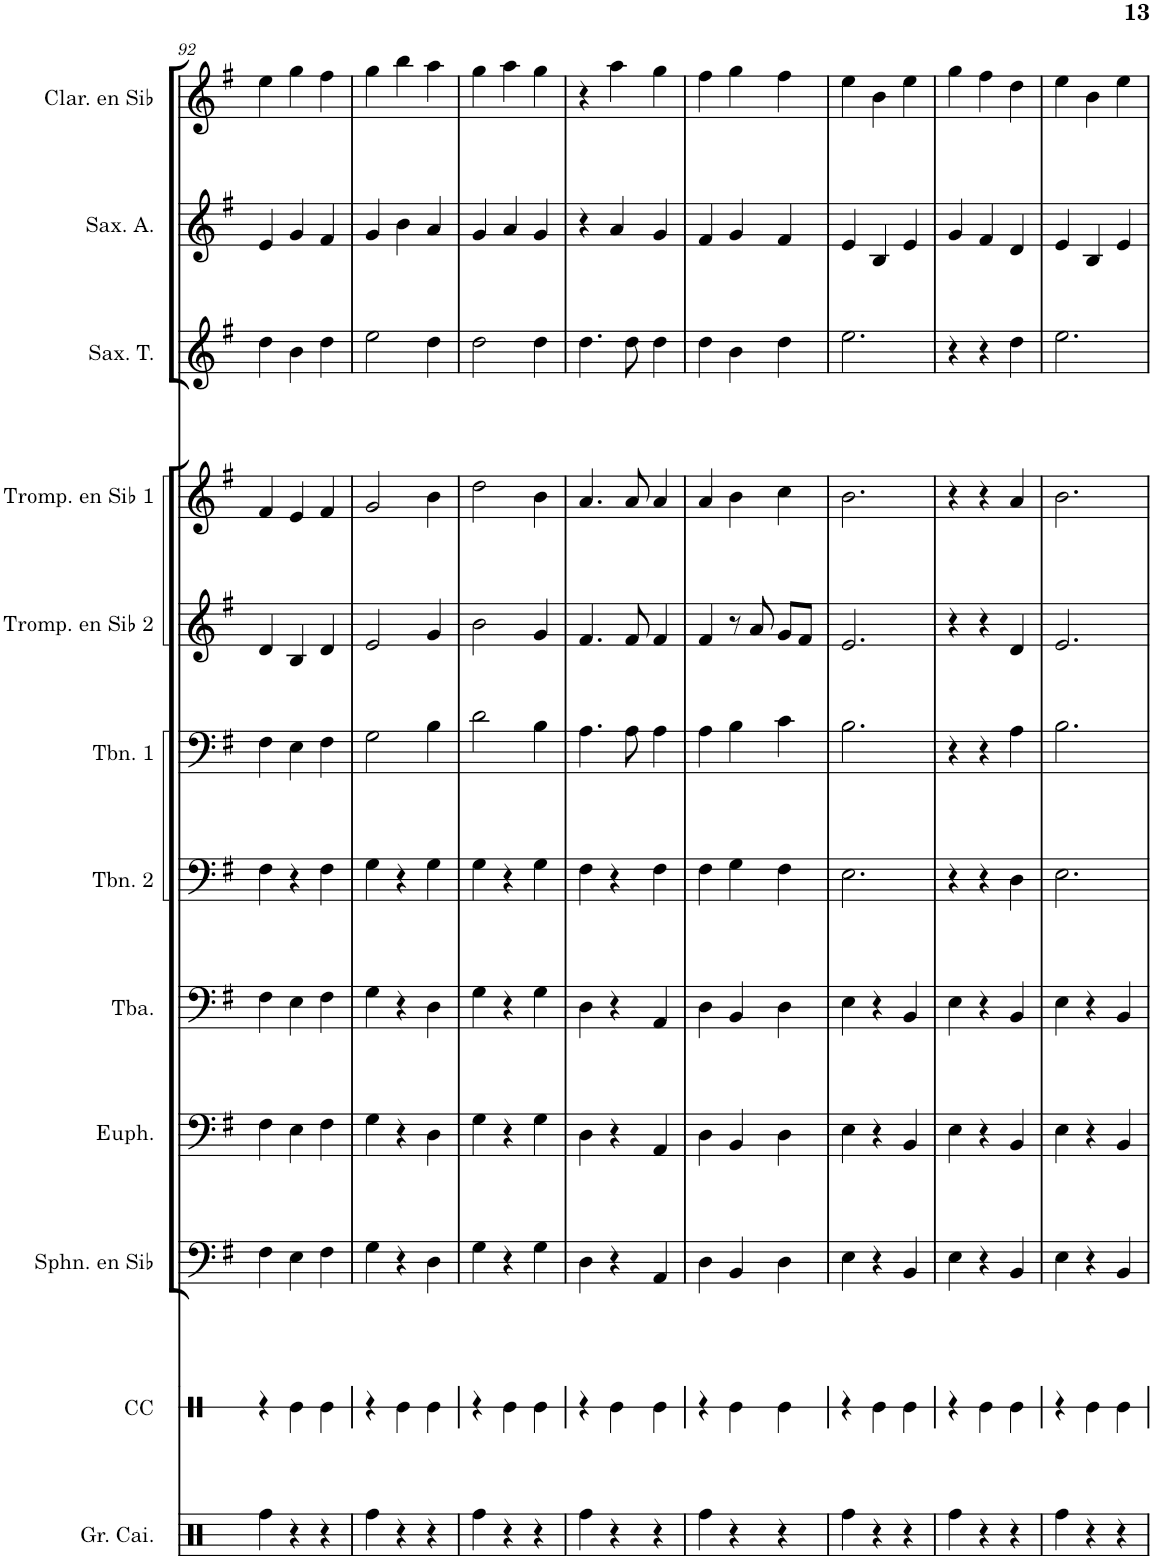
**kern	**kern	**kern	**kern	**kern	**kern	**kern	**kern	**kern	**kern	**kern	**kern
*part12	*part11	*part10	*part9	*part8	*part7	*part6	*part5	*part4	*part3	*part2	*part1
*staff12	*staff11	*staff10	*staff9	*staff8	*staff7	*staff6	*staff5	*staff4	*staff3	*staff2	*staff1
*I"Grosses caisses	*I"Caisse claire	*I"Sousaphone en Sib	*I"Euphonium	*I"Tuba	*I"Trombone 2	*I"Trombone 1	*I"Trompette en Sib 2	*I"Trompette en Sib 1	*I"Saxophone Ténor	*I"Saxophone Alto	*I"Clarinette en Sib
*I'Gr. Cai.	*I'CC	*I'Sphn. en Sib	*I'Euph.	*I'Tba.	*I'Tbn. 2	*I'Tbn. 1	*I'Tromp. en Sib 2	*I'Tromp. en Sib 1	*I'Sax. T.	*I'Sax. A.	*I'Clar. en Sib
!!LO:PB:g=z
*clefX	*clefX	*clefF4	*clefF4	*clefF4	*clefF4	*clefF4	*clefG2	*clefG2	*clefG2	*clefG2	*clefG2
*	*	*Trd7c12	*	*	*	*	*Trd1c2	*Trd1c2	*Trd7c12	*Trd5c9	*Trd1c2
*k[]	*k[]	*k[f#]	*k[f#]	*k[f#]	*k[f#]	*k[f#]	*k[f#]	*k[f#]	*k[f#]	*k[f#]	*k[f#]
*M3/4	*M3/4	*M3/4	*M3/4	*M3/4	*M3/4	*M3/4	*M3/4	*M3/4	*M3/4	*M3/4	*M3/4
=92	=92	=92	=92	=92	=92	=92	=92	=92	=92	=92	=92
4Rff\	4r	4F#\	4F#\	4F#\	4F#\	4F#\	4d/	4f#/	4dd\	4e/	4ee\
4r	4Re\	4E\	4E\	4E\	4r	4E\	4B/	4e/	4b\	4g/	4gg\
4r	4Re\	4F#\	4F#\	4F#\	4F#\	4F#\	4d/	4f#/	4dd\	4f#/	4ff#\
=93	=93	=93	=93	=93	=93	=93	=93	=93	=93	=93	=93
4Rff\	4r	4G\	4G\	4G\	4G\	2G\	2e/	2g/	2ee\	4g/	4gg\
4r	4Re\	4r	4r	4r	4r	.	.	.	.	4b\	4bb\
4r	4Re\	4D\	4D\	4D\	4G\	4B\	4g/	4b\	4dd\	4a/	4aa\
=94	=94	=94	=94	=94	=94	=94	=94	=94	=94	=94	=94
4Rff\	4r	4G\	4G\	4G\	4G\	2d\	2b\	2dd\	2dd\	4g/	4gg\
4r	4Re\	4r	4r	4r	4r	.	.	.	.	4a/	4aa\
4r	4Re\	4G\	4G\	4G\	4G\	4B\	4g/	4b\	4dd\	4g/	4gg\
=95	=95	=95	=95	=95	=95	=95	=95	=95	=95	=95	=95
4Rff\	4r	4D\	4D\	4D\	4F#\	4.A\	4.f#/	4.a/	4.dd\	4r	4r
4r	4Re\	4r	4r	4r	4r	.	.	.	.	4a/	4aa\
.	.	.	.	.	.	8A\	8f#/	8a/	8dd\	.	.
4r	4Re\	4AA/	4AA/	4AA/	4F#\	4A\	4f#/	4a/	4dd\	4g/	4gg\
=96	=96	=96	=96	=96	=96	=96	=96	=96	=96	=96	=96
4Rff\	4r	4D\	4D\	4D\	4F#\	4A\	4f#/	4a/	4dd\	4f#/	4ff#\
4r	4Re\	4BB/	4BB/	4BB/	4G\	4B\	8r	4b\	4b\	4g/	4gg\
.	.	.	.	.	.	.	8a/	.	.	.	.
4r	4Re\	4D\	4D\	4D\	4F#\	4c\	8g/L	4cc\	4dd\	4f#/	4ff#\
.	.	.	.	.	.	.	8f#/J	.	.	.	.
=97	=97	=97	=97	=97	=97	=97	=97	=97	=97	=97	=97
4Rff\	4r	4E\	4E\	4E\	2.E\	2.B\	2.e/	2.b\	2.ee\	4e/	4ee\
4r	4Re\	4r	4r	4r	.	.	.	.	.	4B/	4b\
4r	4Re\	4BB/	4BB/	4BB/	.	.	.	.	.	4e/	4ee\
=98	=98	=98	=98	=98	=98	=98	=98	=98	=98	=98	=98
4Rff\	4r	4E\	4E\	4E\	4r	4r	4r	4r	4r	4g/	4gg\
4r	4Re\	4r	4r	4r	4r	4r	4r	4r	4r	4f#/	4ff#\
4r	4Re\	4BB/	4BB/	4BB/	4D\	4A\	4d/	4a/	4dd\	4d/	4dd\
=99	=99	=99	=99	=99	=99	=99	=99	=99	=99	=99	=99
4Rff\	4r	4E\	4E\	4E\	2.E\	2.B\	2.e/	2.b\	2.ee\	4e/	4ee\
4r	4Re\	4r	4r	4r	.	.	.	.	.	4B/	4b\
4r	4Re\	4BB/	4BB/	4BB/	.	.	.	.	.	4e/	4ee\
=	=	=	=	=	=	=	=	=	=	=	=
*-	*-	*-	*-	*-	*-	*-	*-	*-	*-	*-	*-
